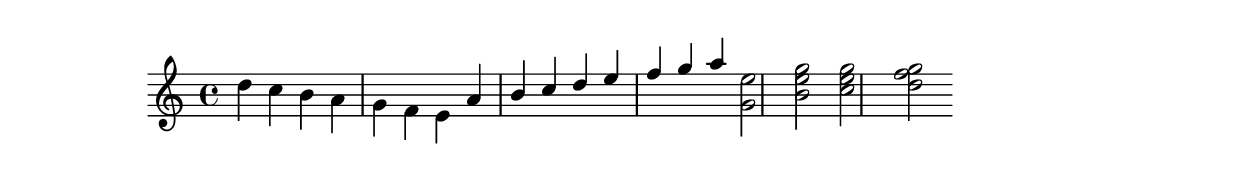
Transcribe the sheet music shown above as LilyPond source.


\version "2.7.32"

\header {
  
  texidoc = "If note head is `over' the center line, the stem is
 shortened.  This happens with forced stem directions, and with some
 chord configurations."

}

\layout  {
  ragged-right = ##t
}


\relative c'' {
  \stemDown d c b a g f e
  \stemNeutral
  \stemUp a b c d e f g a
  \stemNeutral
  <g, e'>2 <b e g> <c e g> <d f g>
  
} 


